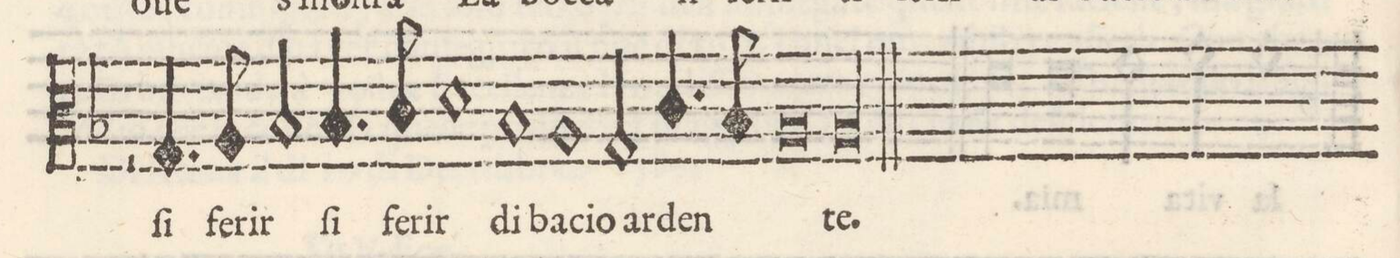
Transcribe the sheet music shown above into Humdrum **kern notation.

**kern	**text
*I"SESTO	*
*clefC3	*
*k[b-]	*
*met(c)	*
*M4/4	*
4.G/	ſi
8A/	fe-
=65-	=65-
2B-/	-rir
4.B-/	ſi
8c/	fe-
=66-	=66-
1d	-rir
=67-	=67-
1B-	di
=68-	=68-
1A	ba-
=69-	=69-
2G/	-cio
4.c/	ar-
8B-/	den-
=70-	=70-
0A	.
=71-	=71-
=72-	=72-
00A	te.
=73-	=73-
=74-	=74-
=75-	=75-
=76||-	=76||-
*-	*-
